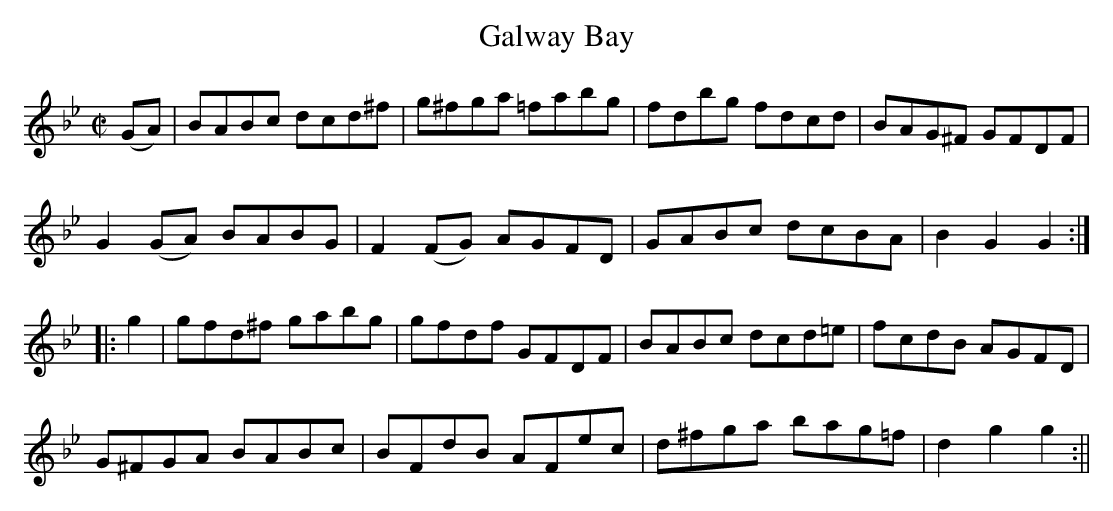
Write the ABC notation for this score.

X:1
T: Galway Bay
M: C|
L: 1/8
K: Gm
(GA) | BABc dcd^f | g^fga =fabg | fdbg fdcd | BAG^F GFDF |
G2 (GA) BABG | F2 (FG) AGFD | GABc dcBA | B2 G2 G2 :|
|: g2 | gfd^f gabg | gfdf GFDF | BABc dcd=e | fcdB AGFD |
G^FGA BABc | BFdB AFec | d^fga bag=f | d2 g2 g2 :||
